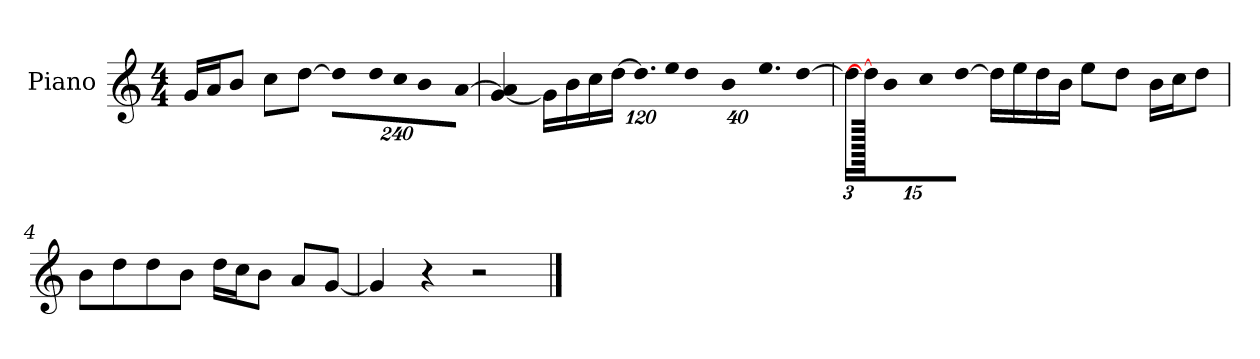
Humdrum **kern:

**kern
*part1
*staff1
*I"Piano
*I'P-no
*clefG2
*k[]
*M4/4
*MM90
=1
16g/LL
16a/J
8b/J
8cc\L
[8dd\J
*Xbrackettup
!LO:N:vis=8
960%137dd\L]
!LO:N:vis=16
1920%137dd\L
!LO:N:vis=16
1920%137cc\J
!LO:N:vis=8
960%137b\
!LO:N:vis=16
[1920%137a\Jk
=2
[4g/ 4a/]
16g\LL]
16b\
16cc\
[16dd\JJ
!LO:N:vis=16.
960%103dd\LL]
!LO:N:vis=32
640%23ee\K
!LO:N:vis=16
1920%137dd\
!LO:N:vis=16
1920%137b\
!LO:N:vis=16.
960%103ee\
[384%41dd\J
=3
24dd\LL]
1920dd\_
24b\J
12cc\
[12dd\J
16dd\LL]
16ee\
16dd\
16b\JJ
8ee\L
8dd\J
16b\LL
16cc\J
8dd\J
!!LO:LB:g=z
=4
8b\L
8dd\
8dd\
8b\J
16dd\LL
16cc\J
8b\J
8a/L
[8g/J
=5
4g/]
4r
2r
==
*-
